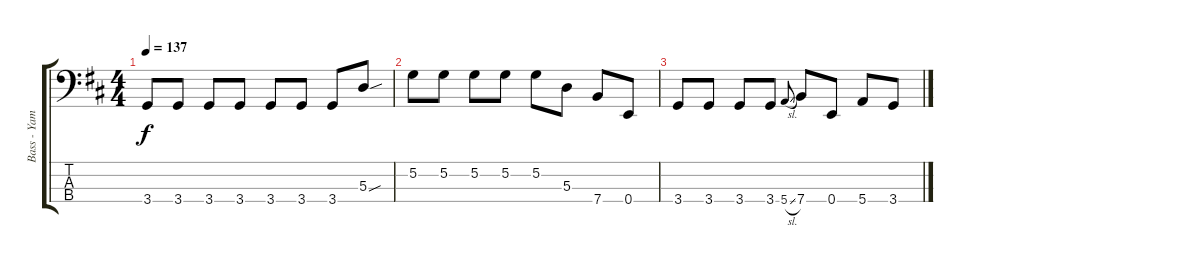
\track ("Bass - Yamada" "Bass - Yam") {instrument electricbasspick}
\staff {score tabs}
\tuning (G2 D2 A1 E1) {hide}
\ts (4 4)
\tempo 137
\clef f4
\ks d
3.4.8{dy f} 3.4.8 3.4.8 3.4.8 3.4.8 3.4.8 3.4.8 5.3{sou}.8 |
5.2.8 5.2.8 5.2.8 5.2.8 5.2.8 5.3.8 7.4.8 0.4.8 |
3.4.8 3.4.8 3.4.8 3.4.8 5.4{sl}.8{gr onbeat} 7.4.8 0.4.8 5.4.8 3.4.8
